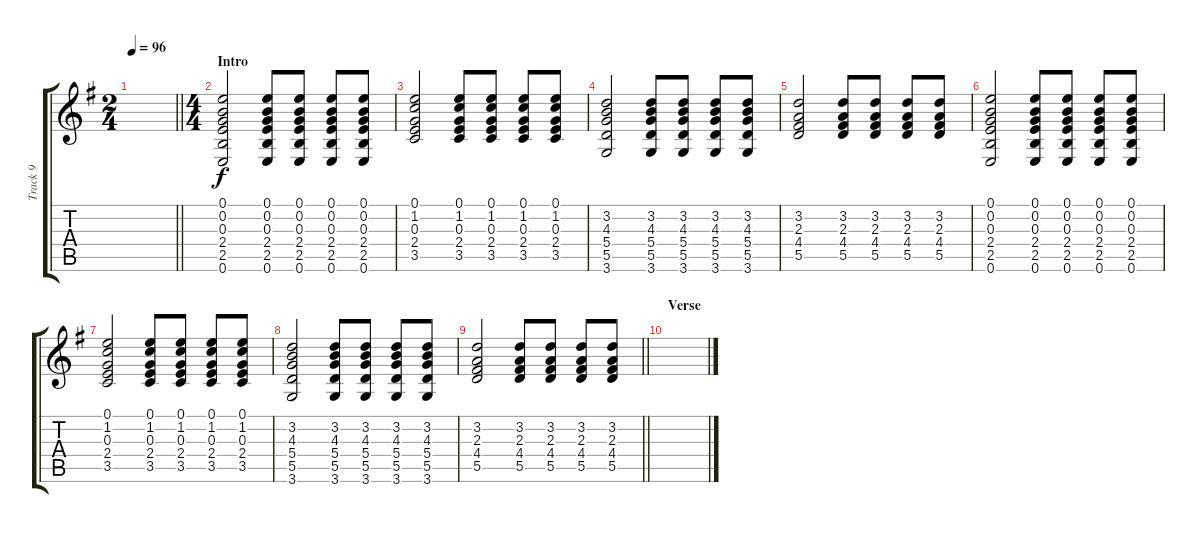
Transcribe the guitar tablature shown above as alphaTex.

\track ("Track 9" "Track 9") {instrument overdrivenguitar}
\staff {score tabs}
\tuning (E4 B3 G3 D3 A2 E2) {hide}
\ts (2 4)
\tempo 96
\clef g2
\barLineRight lightlight
\ks g
|
\ts (4 4)
\section ("" "Intro")
(0.1 0.2 0.3 2.4 2.5 0.6).2 (0.1 0.2 0.3 2.4 2.5 0.6).8 (0.1 0.2 0.3 2.4 2.5 0.6).8 (0.1 0.2 0.3 2.4 2.5 0.6).8 (0.1 0.2 0.3 2.4 2.5 0.6).8 |
(0.1 1.2 0.3 2.4 3.5).2 (0.1 1.2 0.3 2.4 3.5).8 (0.1 1.2 0.3 2.4 3.5).8 (0.1 1.2 0.3 2.4 3.5).8 (0.1 1.2 0.3 2.4 3.5).8 |
(3.2 4.3 5.4 5.5 3.6).2 (3.2 4.3 5.4 5.5 3.6).8 (3.2 4.3 5.4 5.5 3.6).8 (3.2 4.3 5.4 5.5 3.6).8 (3.2 4.3 5.4 5.5 3.6).8 |
(3.2 2.3 4.4 5.5).2 (3.2 2.3 4.4 5.5).8 (3.2 2.3 4.4 5.5).8 (3.2 2.3 4.4 5.5).8 (3.2 2.3 4.4 5.5).8 |
(0.1 0.2 0.3 2.4 2.5 0.6).2 (0.1 0.2 0.3 2.4 2.5 0.6).8 (0.1 0.2 0.3 2.4 2.5 0.6).8 (0.1 0.2 0.3 2.4 2.5 0.6).8 (0.1 0.2 0.3 2.4 2.5 0.6).8 |
(0.1 1.2 0.3 2.4 3.5).2 (0.1 1.2 0.3 2.4 3.5).8 (0.1 1.2 0.3 2.4 3.5).8 (0.1 1.2 0.3 2.4 3.5).8 (0.1 1.2 0.3 2.4 3.5).8 |
(3.2 4.3 5.4 5.5 3.6).2 (3.2 4.3 5.4 5.5 3.6).8 (3.2 4.3 5.4 5.5 3.6).8 (3.2 4.3 5.4 5.5 3.6).8 (3.2 4.3 5.4 5.5 3.6).8 |
\barLineRight lightlight
(3.2 2.3 4.4 5.5).2 (3.2 2.3 4.4 5.5).8 (3.2 2.3 4.4 5.5).8 (3.2 2.3 4.4 5.5).8 (3.2 2.3 4.4 5.5).8 |
\section ("" "Verse")
